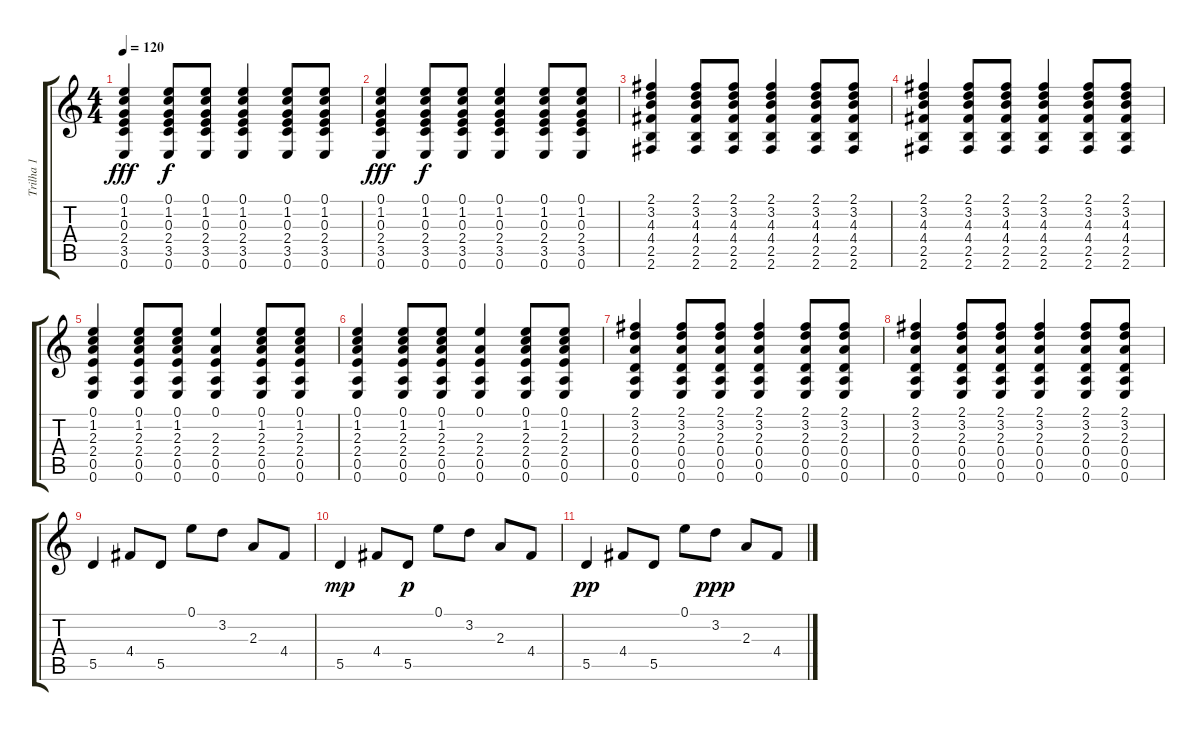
\track ("Trilha 1" "Trilha 1") {instrument electricguitarclean}
\staff {score tabs}
\tuning (E4 B3 G3 D3 A2 E2) {hide}
\ts (4 4)
\tempo 120
\clef g2
\ks c
(0.1 1.2 0.3 2.4 3.5 0.6).4{dy fff} (0.1 1.2 0.3 2.4 3.5 0.6).8{dy f} (0.1 1.2 0.3 2.4 3.5 0.6).8 (0.1 1.2 0.3 2.4 3.5 0.6).4 (0.1 1.2 0.3 2.4 3.5 0.6).8 (0.1 1.2 0.3 2.4 3.5 0.6).8 |
(0.1 1.2 0.3 2.4 3.5 0.6).4{dy fff} (0.1 1.2 0.3 2.4 3.5 0.6).8{dy f} (0.1 1.2 0.3 2.4 3.5 0.6).8 (0.1 1.2 0.3 2.4 3.5 0.6).4 (0.1 1.2 0.3 2.4 3.5 0.6).8 (0.1 1.2 0.3 2.4 3.5 0.6).8 |
(2.1 3.2 4.3 4.4 2.5 2.6).4 (2.1 3.2 4.3 4.4 2.5 2.6).8 (2.1 3.2 4.3 4.4 2.5 2.6).8 (2.1 3.2 4.3 4.4 2.5 2.6).4 (2.1 3.2 4.3 4.4 2.5 2.6).8 (2.1 3.2 4.3 4.4 2.5 2.6).8 |
(2.1 3.2 4.3 4.4 2.5 2.6).4 (2.1 3.2 4.3 4.4 2.5 2.6).8 (2.1 3.2 4.3 4.4 2.5 2.6).8 (2.1 3.2 4.3 4.4 2.5 2.6).4 (2.1 3.2 4.3 4.4 2.5 2.6).8 (2.1 3.2 4.3 4.4 2.5 2.6).8 |
(0.1 1.2 2.3 2.4 0.5 0.6).4 (0.1 1.2 2.3 2.4 0.5 0.6).8 (0.1 1.2 2.3 2.4 0.5 0.6).8 (0.1 2.3 2.4 0.5 0.6).4 (0.1 1.2 2.3 2.4 0.5 0.6).8 (0.1 1.2 2.3 2.4 0.5 0.6).8 |
(0.1 1.2 2.3 2.4 0.5 0.6).4 (0.1 1.2 2.3 2.4 0.5 0.6).8 (0.1 1.2 2.3 2.4 0.5 0.6).8 (0.1 2.3 2.4 0.5 0.6).4 (0.1 1.2 2.3 2.4 0.5 0.6).8 (0.1 1.2 2.3 2.4 0.5 0.6).8 |
(2.1 3.2 2.3 0.4 0.5 0.6).4 (2.1 3.2 2.3 0.4 0.5 0.6).8 (2.1 3.2 2.3 0.4 0.5 0.6).8 (2.1 3.2 2.3 0.4 0.5 0.6).4 (2.1 3.2 2.3 0.4 0.5 0.6).8 (2.1 3.2 2.3 0.4 0.5 0.6).8 |
(2.1 3.2 2.3 0.4 0.5 0.6).4 (2.1 3.2 2.3 0.4 0.5 0.6).8 (2.1 3.2 2.3 0.4 0.5 0.6).8 (2.1 3.2 2.3 0.4 0.5 0.6).4 (2.1 3.2 2.3 0.4 0.5 0.6).8 (2.1 3.2 2.3 0.4 0.5 0.6).8 |
5.5.4{volume 0} 4.4.8 5.5.8 0.1.8 3.2.8 2.3.8 4.4.8 |
5.5.4{dy mp} 4.4.8 5.5.8{dy p} 0.1.8 3.2.8 2.3.8 4.4.8 |
5.5.4{dy pp} 4.4.8 5.5.8 0.1.8 3.2.8{dy ppp} 2.3.8 4.4.8
